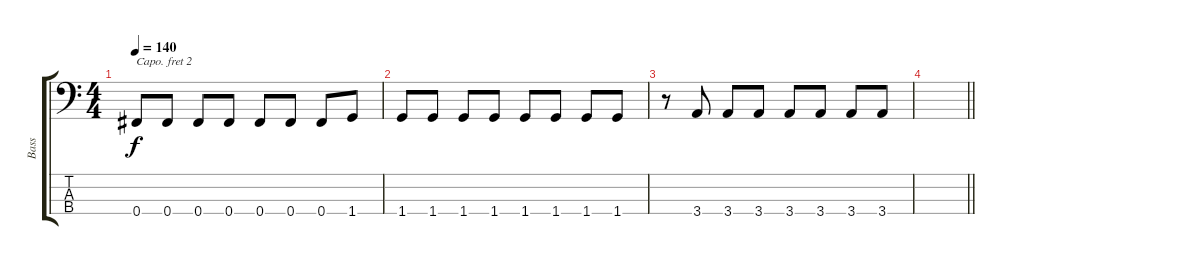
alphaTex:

\track ("Bass" "Bass") {instrument electricbassfinger}
\staff {score tabs}
\capo 2
\tuning (G2 D2 A1 E1) {hide}
\ts (4 4)
\tempo 140
\clef f4
\ks c
0.4.8{dy f} 0.4.8 0.4.8 0.4.8 0.4.8 0.4.8 0.4.8 1.4.8 |
1.4.8 1.4.8 1.4.8 1.4.8 1.4.8 1.4.8 1.4.8 1.4.8 |
r.8 3.4.8 3.4.8 3.4.8 3.4.8 3.4.8 3.4.8 3.4.8 |
\barLineRight lightlight
